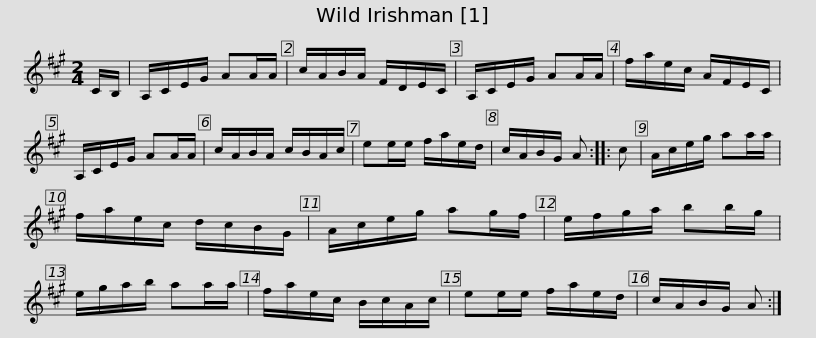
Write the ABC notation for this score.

X:1
L:1/8
M:2/4
I:linebreak $
K:A
V:1 treble
V:1
 C/B,/ | A,/C/E/G/ AA/A/ | c/A/B/A/ F/D/E/C/ | A,/C/E/G/ AA/A/ | f/a/e/c/ A/F/E/C/ | %5
 A,/C/E/G/ AA/A/ |$ c/A/B/A/ c/B/A/c/ | ee/e/ f/a/e/d/ | c/A/B/G/ A :: c | %10
 A/c/e/g/ aa/a/ | f/a/e/c/ d/c/B/G/ | A/c/e/g/ ag/f/ |$ e/f/g/a/ bb/g/ | e/g/a/b/ aa/a/ | %15
 f/a/e/c/ B/c/A/c/ | ee/e/ f/a/e/d/ | c/A/B/G/ A :| %18
